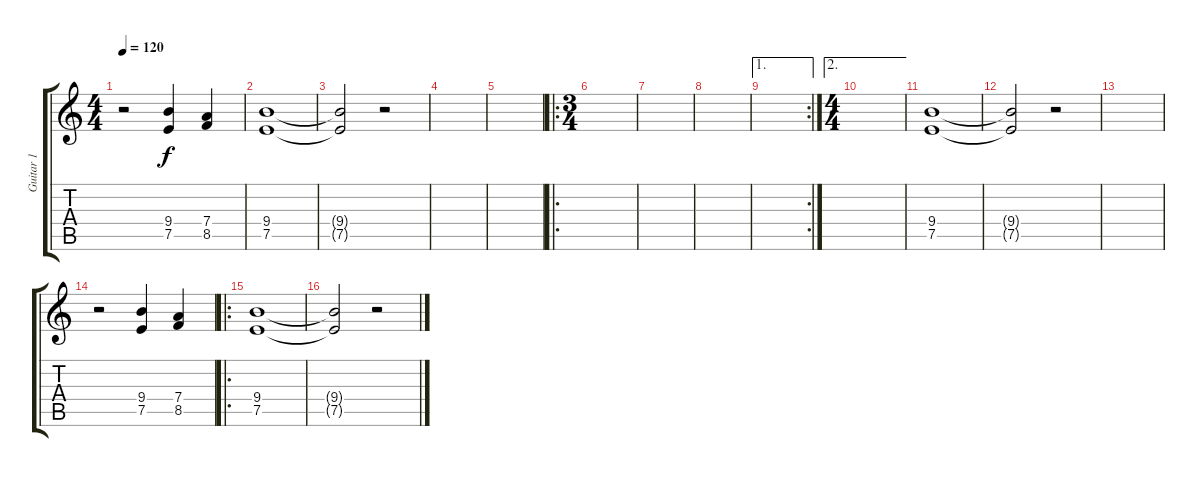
\track ("Guitar 1" "Guitar 1") {instrument overdrivenguitar}
\staff {score tabs}
\tuning (E4 B3 G3 D3 A2 E2) {hide}
\ts (4 4)
\tempo 120
\clef g2
\ks c
r.2{dy f} (9.4 7.5).4 (7.4 8.5).4 |
(9.4 7.5).1 |
(9.4{t} 7.5{t}).2 r.2 |
|
|
\ro
\ts (3 4)
|
|
|
\ae 1
\rc 2
|
\ae 2
\ts (4 4)
|
(9.4 7.5).1 |
(9.4{t} 7.5{t}).2 r.2 |
|
r.2 (9.4 7.5).4 (7.4 8.5).4 |
\ro
(9.4 7.5).1 |
(9.4{t} 7.5{t}).2 r.2
